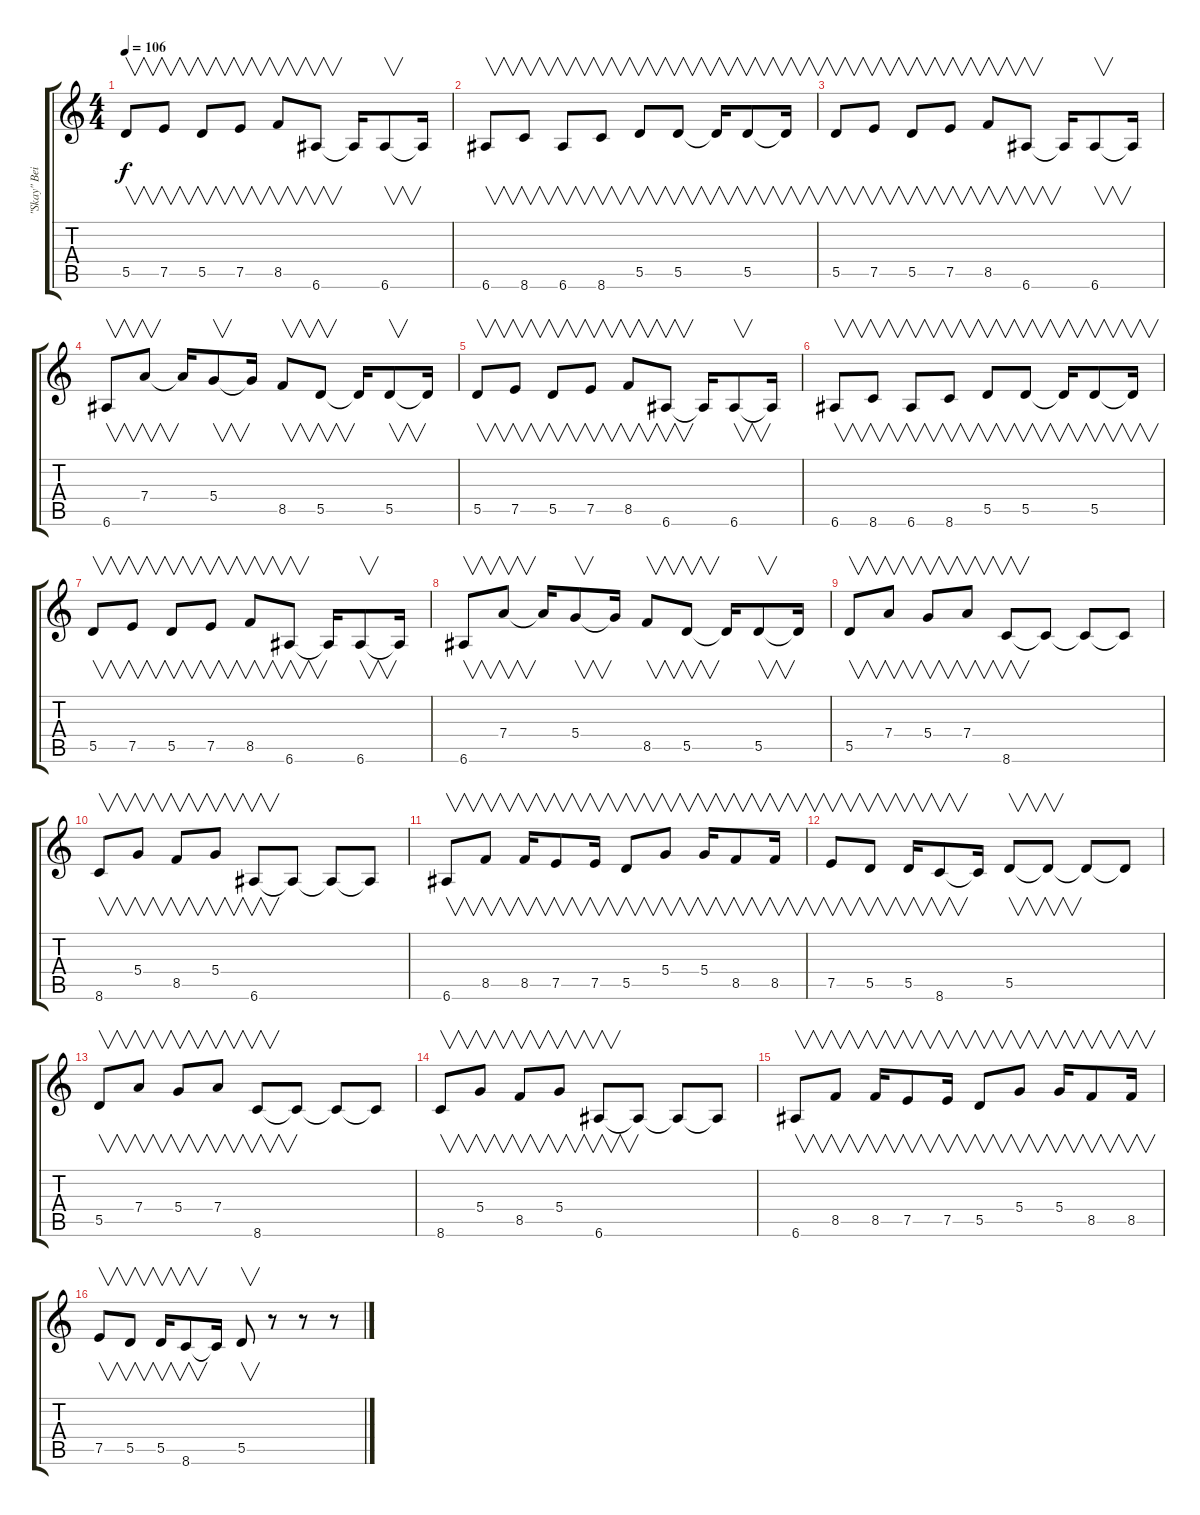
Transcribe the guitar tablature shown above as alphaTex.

\track ("\"Skay\" Beilinson" "\"Skay\" Bei") {instrument electricguitarclean}
\staff {score tabs}
\tuning (E4 B3 G3 D3 A2 E2) {hide}
\ts (4 4)
\tempo 106
\clef g2
\ks c
5.5.8{v dy f} 7.5.8{v} 5.5.8{v} 7.5.8{v} 8.5.8{v} 6.6.8{v} 6.6{t}.16 6.6.8{v} 6.6{t}.16 |
6.6.8{v} 8.6.8{v} 6.6.8{v} 8.6.8{v} 5.5.8{v} 5.5.8{v} 5.5{t}.16{v} 5.5.8{v} 5.5{t}.16{v} |
5.5.8{v} 7.5.8{v} 5.5.8{v} 7.5.8{v} 8.5.8{v} 6.6.8{v} 6.6{t}.16 6.6.8{v} 6.6{t}.16 |
6.6.8{v} 7.4.8{v} 7.4{t}.16 5.4.8{v} 5.4{t}.16 8.5.8{v} 5.5.8{v} 5.5{t}.16 5.5.8{v} 5.5{t}.16 |
5.5.8{v} 7.5.8{v} 5.5.8{v} 7.5.8{v} 8.5.8{v} 6.6.8{v} 6.6{t}.16 6.6.8{v} 6.6{t}.16 |
6.6.8{v} 8.6.8{v} 6.6.8{v} 8.6.8{v} 5.5.8{v} 5.5.8{v} 5.5{t}.16{v} 5.5.8{v} 5.5{t}.16{v} |
5.5.8{v} 7.5.8{v} 5.5.8{v} 7.5.8{v} 8.5.8{v} 6.6.8{v} 6.6{t}.16 6.6.8{v} 6.6{t}.16 |
6.6.8{v} 7.4.8{v} 7.4{t}.16 5.4.8{v} 5.4{t}.16 8.5.8{v} 5.5.8{v} 5.5{t}.16 5.5.8{v} 5.5{t}.16 |
5.5.8{v} 7.4.8{v} 5.4.8{v} 7.4.8{v} 8.6.8{v} 8.6{t}.8 8.6{t}.8 8.6{t}.8 |
8.6.8{v} 5.4.8{v} 8.5.8{v} 5.4.8{v} 6.6.8{v} 6.6{t}.8 6.6{t}.8 6.6{t}.8 |
6.6.8{v} 8.5.8{v} 8.5.16{v} 7.5.8{v} 7.5.16{v} 5.5.8{v} 5.4.8{v} 5.4.16{v} 8.5.8{v} 8.5.16{v} |
7.5.8{v} 5.5.8{v} 5.5.16{v} 8.6.8{v} 8.6{t}.16 5.5.8{v} 5.5{t}.8{v} 5.5{t}.8 5.5{t}.8 |
5.5.8{v} 7.4.8{v} 5.4.8{v} 7.4.8{v} 8.6.8{v} 8.6{t}.8 8.6{t}.8 8.6{t}.8 |
8.6.8{v} 5.4.8{v} 8.5.8{v} 5.4.8{v} 6.6.8{v} 6.6{t}.8 6.6{t}.8 6.6{t}.8 |
6.6.8{v} 8.5.8{v} 8.5.16{v} 7.5.8{v} 7.5.16{v} 5.5.8{v} 5.4.8{v} 5.4.16{v} 8.5.8{v} 8.5.16{v} |
7.5.8{v} 5.5.8{v} 5.5.16{v} 8.6.8{v} 8.6{t}.16 5.5.8{v} r.8 r.8 r.8
